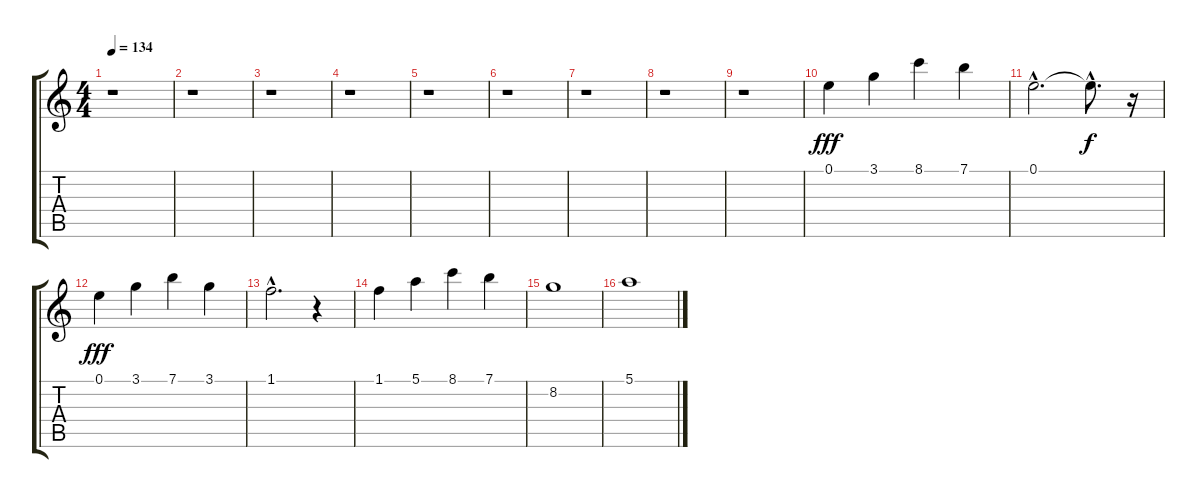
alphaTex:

\track "" {instrument overdrivenguitar}
\staff {score tabs}
\tuning (E4 B3 G3 D3 A2 E2) {hide}
\ts (4 4)
\tempo 134
\clef g2
\ks c
r.1{dy fff} |
r.1 |
r.1 |
r.1 |
r.1 |
r.1 |
r.1 |
r.1 |
r.1 |
0.1.4{volume 6 balance 5 instrument overdrivenguitar} 3.1.4 8.1.4 7.1.4 |
0.1{hac}.2{d} 0.1{hac t}.8{d dy f} r.16 |
0.1.4{dy fff} 3.1.4 7.1.4 3.1.4 |
1.1{hac}.2{d} r.4 |
1.1.4 5.1.4 8.1.4 7.1.4 |
8.2.1 |
5.1.1
